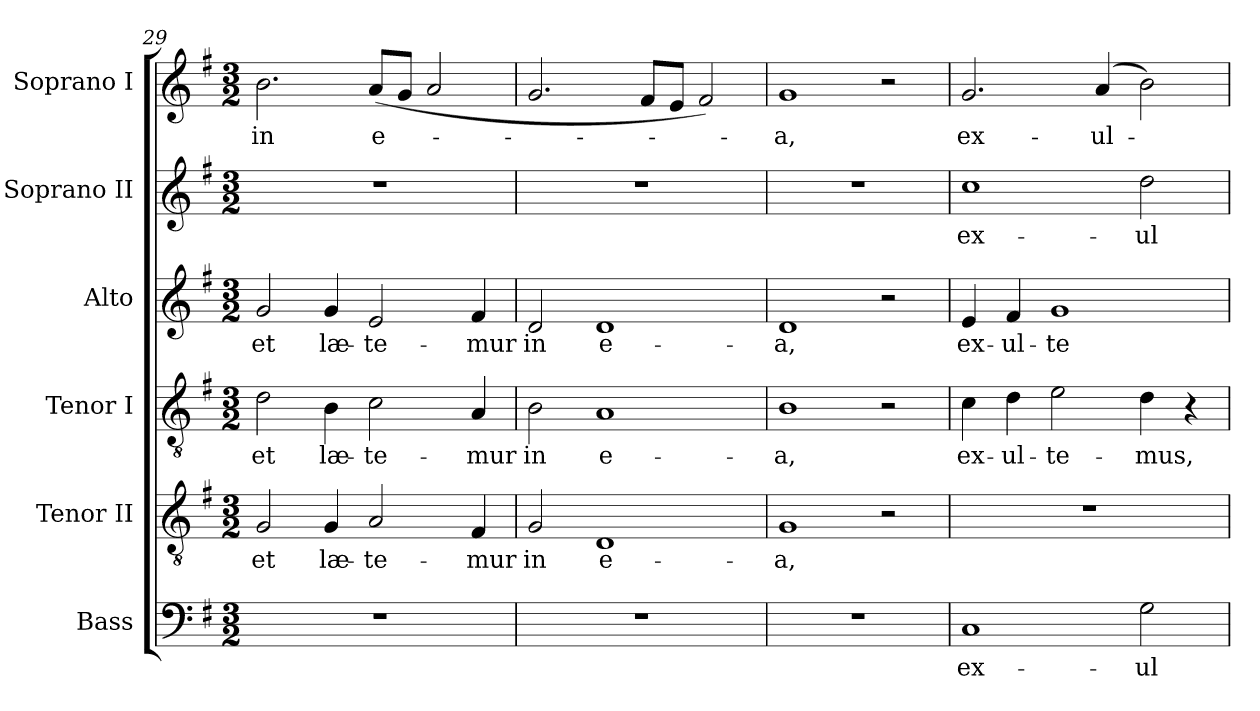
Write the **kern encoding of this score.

**kern	**text	**kern	**text	**kern	**text	**kern	**text	**kern	**text	**kern	**text
*part6	*part6	*part5	*part5	*part4	*part4	*part3	*part3	*part2	*part2	*part1	*part1
*staff6	*staff6	*staff5	*staff5	*staff4	*staff4	*staff3	*staff3	*staff2	*staff2	*staff1	*staff1
*I"Bass	*	*I"Tenor II	*	*I"Tenor I	*	*I"Alto	*	*I"Soprano II	*	*I"Soprano I	*
*I'B.	*	*I'T.	*	*I'T.	*	*I'A.	*	*I'S.	*	*I'S.	*
*clefF4	*	*clefGv2	*	*clefGv2	*	*clefG2	*	*clefG2	*	*clefG2	*
*	*	*ITrd7c12	*	*ITrd7c12	*	*	*	*	*	*	*
*k[f#]	*	*k[f#]	*	*k[f#]	*	*k[f#]	*	*k[f#]	*	*k[f#]	*
*G:	*	*G:	*	*G:	*	*G:	*	*G:	*	*G:	*
*M3/2	*	*M3/2	*	*M3/2	*	*M3/2	*	*M3/2	*	*M3/2	*
=29	=29	=29	=29	=29	=29	=29	=29	=29	=29	=29	=29
!LO:N:vis=1	!	!	!	!	!	!	!	!	!	!	!
!	!	!	!LO:LY:b:color=#000000	!	!	!	!	!	!	!	!
!	!	!	!	!	!LO:LY:b:color=#000000	!	!	!	!	!	!
!	!	!	!	!	!	!	!LO:LY:b:color=#000000	!LO:N:vis=1	!	!	!
!	!	!	!	!	!	!	!	!	!	!	!LO:LY:b:color=#000000
1.r	.	2GGi/	et	2Di\	et	2gi/	et	1.r	.	2.bi\	in
!	!	!	!LO:LY:b:color=#000000	!	!	!	!	!	!	!	!
!	!	!	!	!	!LO:LY:b:color=#000000	!	!	!	!	!	!
!	!	!	!	!	!	!	!LO:LY:b:color=#000000	!	!	!	!
.	.	4GGi/	læ-	4BBi\	læ-	4gi/	læ-	.	.	.	.
!	!	!	!LO:LY:b:color=#000000	!	!	!	!	!	!	!	!
!	!	!	!	!	!LO:LY:b:color=#000000	!	!	!	!	!	!
!	!	!	!	!	!	!	!LO:LY:b:color=#000000	!	!	!	!
!	!	!	!	!	!	!	!	!	!	!	!LO:LY:b:color=#000000
.	.	2AAi/	-te-	2Ci\	-te-	2ei/	-te-	.	.	(8ai/L	e-
.	.	.	.	.	.	.	.	.	.	8gi/J	.
.	.	.	.	.	.	.	.	.	.	2ai/	.
!	!	!	!LO:LY:b:color=#000000	!	!	!	!	!	!	!	!
!	!	!	!	!	!LO:LY:b:color=#000000	!	!	!	!	!	!
!	!	!	!	!	!	!	!LO:LY:b:color=#000000	!	!	!	!
.	.	4FF#i/	-mur	4AAi/	-mur	4f#i/	-mur	.	.	.	.
=30	=30	=30	=30	=30	=30	=30	=30	=30	=30	=30	=30
!LO:N:vis=1	!	!	!	!	!	!	!	!	!	!	!
!	!	!	!LO:LY:b:color=#000000	!	!	!	!	!	!	!	!
!	!	!	!	!	!LO:LY:b:color=#000000	!	!	!	!	!	!
!	!	!	!	!	!	!	!LO:LY:b:color=#000000	!LO:N:vis=1	!	!	!
1.r	.	2GGi/	in	2BBi\	in	2di/	in	1.r	.	2.gi/	.
!	!	!	!LO:LY:b:color=#000000	!	!	!	!	!	!	!	!
!	!	!	!	!	!LO:LY:b:color=#000000	!	!	!	!	!	!
!	!	!	!	!	!	!	!LO:LY:b:color=#000000	!	!	!	!
.	.	1DDi	e-	1AAi	e-	1di	e-	.	.	.	.
.	.	.	.	.	.	.	.	.	.	8f#i/L	.
.	.	.	.	.	.	.	.	.	.	8ei/J	.
.	.	.	.	.	.	.	.	.	.	2f#i/)	.
=31	=31	=31	=31	=31	=31	=31	=31	=31	=31	=31	=31
!LO:N:vis=1	!	!	!	!	!	!	!	!	!	!	!
!	!	!	!LO:LY:b:color=#000000	!	!	!	!	!	!	!	!
!	!	!	!	!	!LO:LY:b:color=#000000	!	!	!	!	!	!
!	!	!	!	!	!	!	!LO:LY:b:color=#000000	!LO:N:vis=1	!	!	!
!	!	!	!	!	!	!	!	!	!	!	!LO:LY:b:color=#000000
1.r	.	1GGi	-a,	1BBi	-a,	1di	-a,	1.r	.	1gi	-a,
.	.	2r	.	2r	.	2r	.	.	.	2r	.
=32	=32	=32	=32	=32	=32	=32	=32	=32	=32	=32	=32
!	!LO:LY:b:color=#000000	!LO:N:vis=1	!	!	!	!	!	!	!	!	!
!	!	!	!	!	!LO:LY:b:color=#000000	!	!	!	!	!	!
!	!	!	!	!	!	!	!LO:LY:b:color=#000000	!	!	!	!
!	!	!	!	!	!	!	!	!	!LO:LY:b:color=#000000	!	!
!	!	!	!	!	!	!	!	!	!	!	!LO:LY:b:color=#000000
1Ci	ex-	1.r	.	4Ci\	ex-	4ei/	ex-	1cci	ex-	2.gi/	ex-
!	!	!	!	!	!LO:LY:b:color=#000000	!	!	!	!	!	!
!	!	!	!	!	!	!	!LO:LY:b:color=#000000	!	!	!	!
.	.	.	.	4Di\	-ul-	4f#i/	-ul-	.	.	.	.
!	!	!	!	!	!LO:LY:b:color=#000000	!	!	!	!	!	!
!	!	!	!	!	!	!	!LO:LY:b:color=#000000	!	!	!	!
.	.	.	.	2Ei\	-te-	1gi	-te-	.	.	.	.
!	!	!	!	!	!	!	!	!	!	!	!LO:LY:b:color=#000000
.	.	.	.	.	.	.	.	.	.	(4ai/	-ul-
!	!LO:LY:b:color=#000000	!	!	!	!	!	!	!	!	!	!
!	!	!	!	!	!LO:LY:b:color=#000000	!	!	!	!	!	!
!	!	!	!	!	!	!	!	!	!LO:LY:b:color=#000000	!	!
2Gi\	-ul-	.	.	4Di\	-mus,	.	.	2ddi\	-ul-	2bi\)	.
.	.	.	.	4r	.	.	.	.	.	.	.
=	=	=	=	=	=	=	=	=	=	=	=
*-	*-	*-	*-	*-	*-	*-	*-	*-	*-	*-	*-
